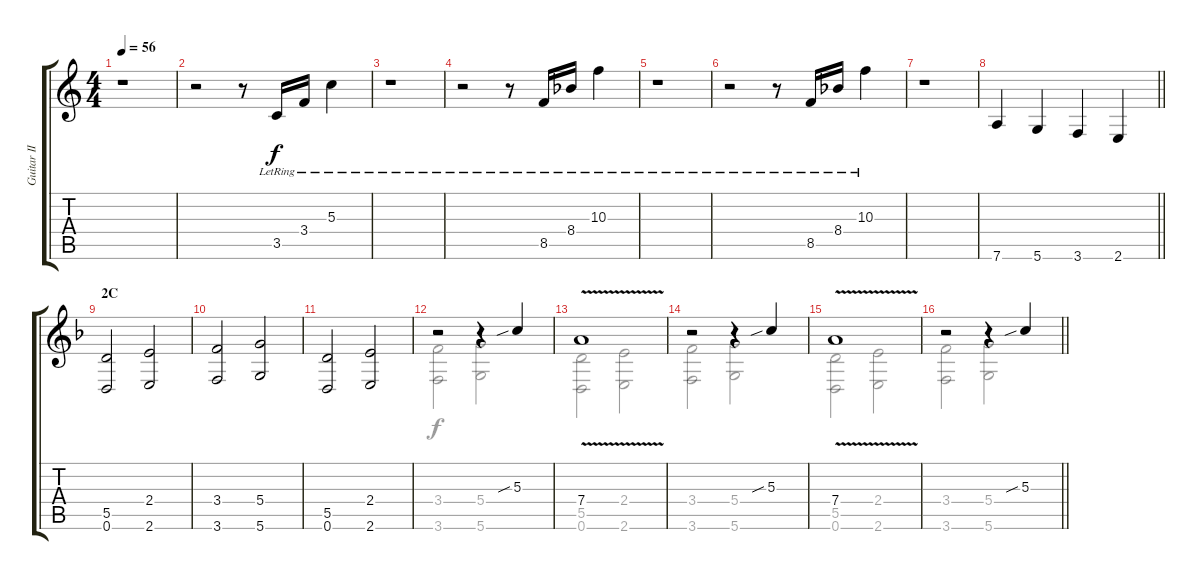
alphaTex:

\track ("Guitar II" "Guitar II") {instrument electricguitarjazz}
\staff {score tabs}
\tuning (E4 B3 G3 D3 A2 D2) {hide}
\voice
\ts (4 4)
\tempo 56
\clef g2
\ks c
r.1{dy f} |
r.2 r.8 3.5{lr}.16 3.4{lr}.16 5.3{lr}.4 |
r.1 |
r.2 r.8 8.5{lr}.16 8.4{lr acc b}.16 10.3{lr}.4 |
r.1 |
r.2 r.8 8.5{lr}.16 8.4{lr acc b}.16 10.3{lr}.4 |
r.1 |
\barLineRight lightlight
7.6.4{instrument distortionguitar} 5.6.4 3.6.4 2.6.4 |
\section ("" "2C")
\ks dminor
(5.5 0.6).2 (2.4 2.6).2 |
(3.4 3.6).2 (5.4 5.6).2 |
(5.5 0.6).2 (2.4 2.6).2 |
r.2 r.4 5.3{sib}.4 |
7.4{v}.1 |
r.2 r.4 5.3{sib}.4 |
7.4{v}.1 |
\barLineRight lightlight
r.2 r.4 5.3{sib}.4
\voice
\clef g2
\ottava regular
\simile none
\ks c
|
|
|
|
|
|
|
\barLineRight lightlight
|
\ks dminor
|
|
|
(3.4 3.6).2 (5.4 5.6).2 |
(5.5 0.6).2 (2.4 2.6).2 |
(3.4 3.6).2 (5.4 5.6).2 |
(5.5 0.6).2 (2.4 2.6).2 |
\barLineRight lightlight
(3.4 3.6).2 (5.4 5.6).2
